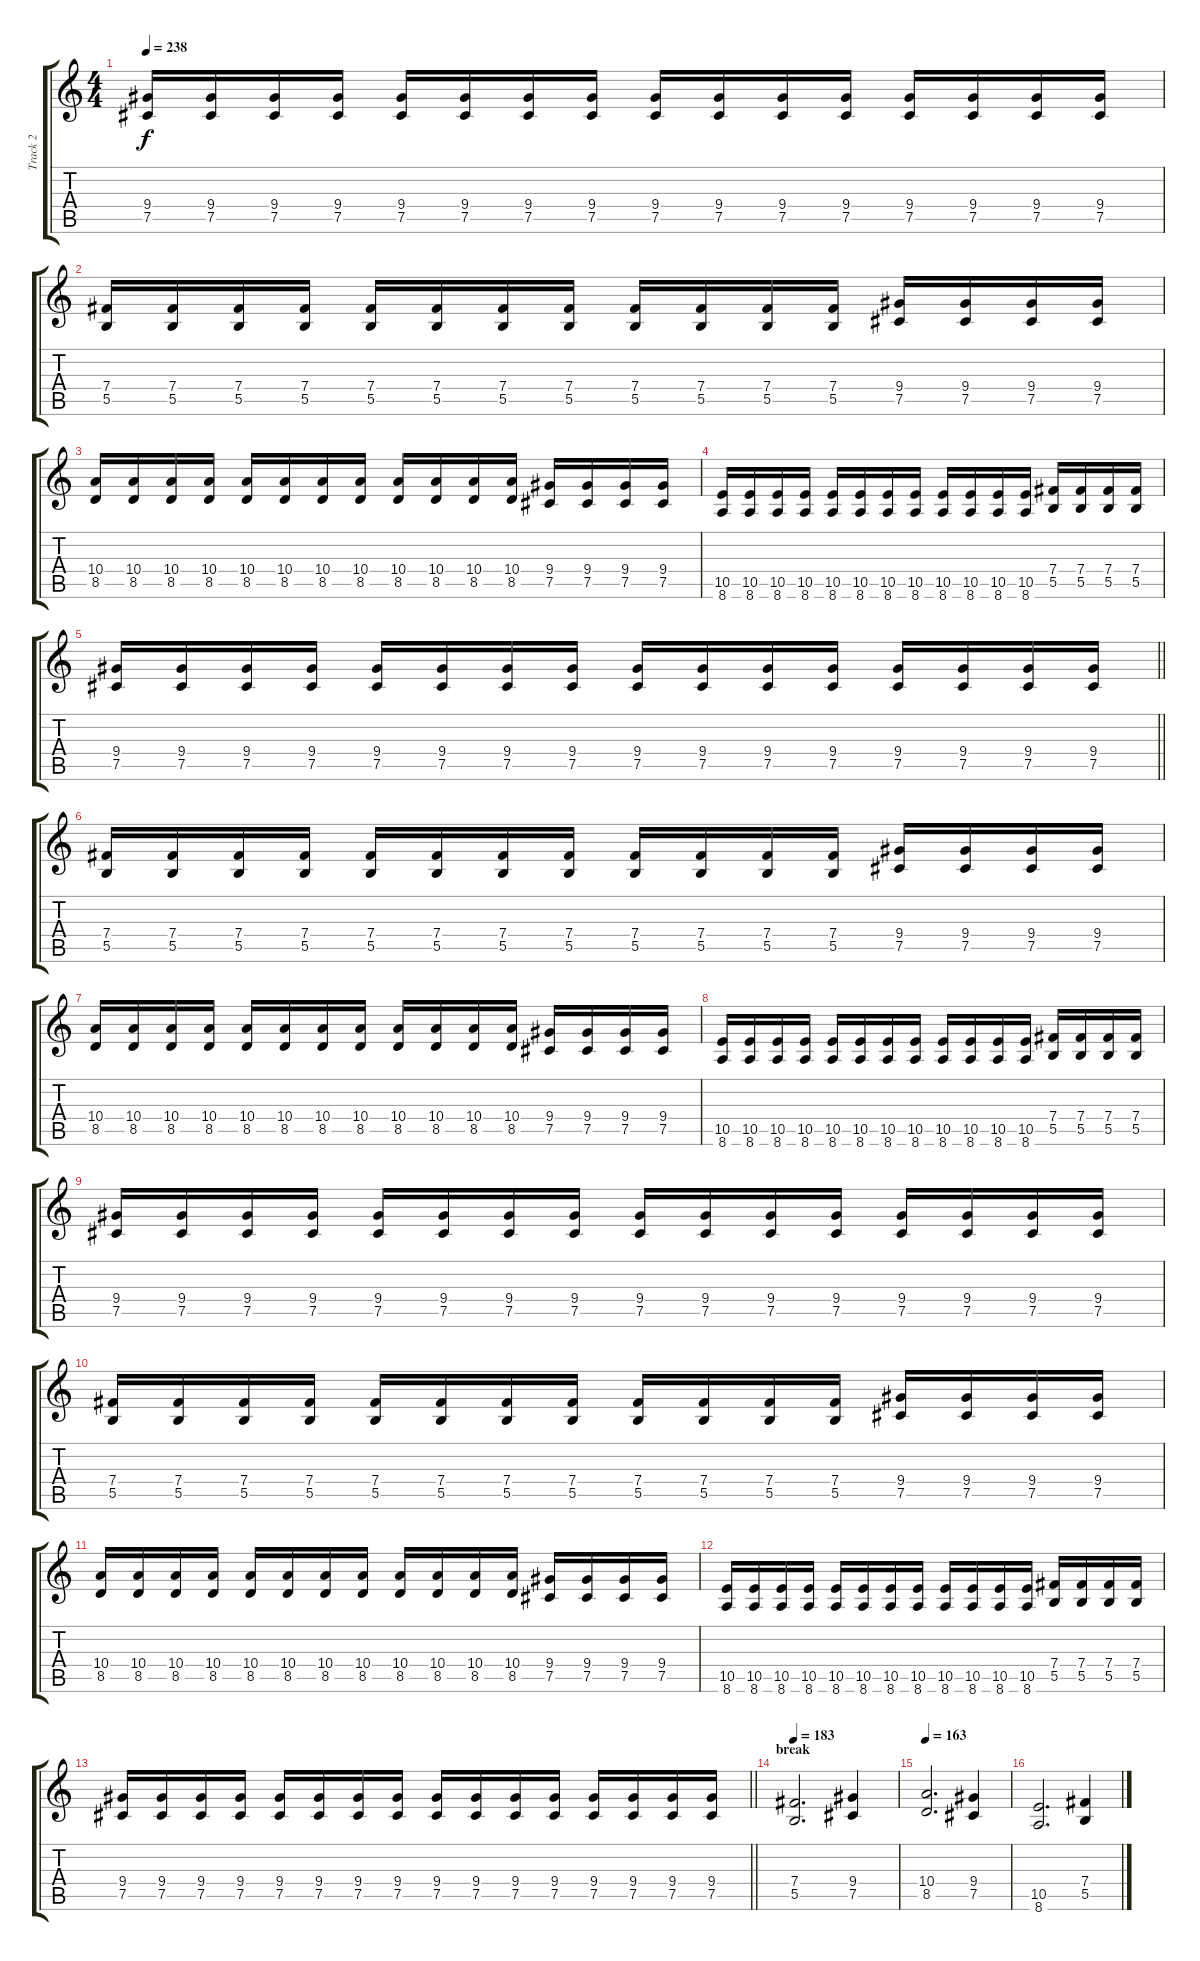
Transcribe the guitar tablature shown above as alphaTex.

\track ("Track 2" "Track 2") {instrument distortionguitar}
\staff {score tabs}
\tuning (Db4 Ab3 E3 B2 Gb2 Db2) {hide}
\ts (4 4)
\tempo 238
\clef g2
\ks c
(9.4 7.5).16{dy f} (9.4 7.5).16 (9.4 7.5).16 (9.4 7.5).16 (9.4 7.5).16 (9.4 7.5).16 (9.4 7.5).16 (9.4 7.5).16 (9.4 7.5).16 (9.4 7.5).16 (9.4 7.5).16 (9.4 7.5).16 (9.4 7.5).16 (9.4 7.5).16 (9.4 7.5).16 (9.4 7.5).16 |
(7.4 5.5).16 (7.4 5.5).16 (7.4 5.5).16 (7.4 5.5).16 (7.4 5.5).16 (7.4 5.5).16 (7.4 5.5).16 (7.4 5.5).16 (7.4 5.5).16 (7.4 5.5).16 (7.4 5.5).16 (7.4 5.5).16 (9.4 7.5).16 (9.4 7.5).16 (9.4 7.5).16 (9.4 7.5).16 |
(10.4 8.5).16 (10.4 8.5).16 (10.4 8.5).16 (10.4 8.5).16 (10.4 8.5).16 (10.4 8.5).16 (10.4 8.5).16 (10.4 8.5).16 (10.4 8.5).16 (10.4 8.5).16 (10.4 8.5).16 (10.4 8.5).16 (9.4 7.5).16 (9.4 7.5).16 (9.4 7.5).16 (9.4 7.5).16 |
(10.5 8.6).16 (10.5 8.6).16 (10.5 8.6).16 (10.5 8.6).16 (10.5 8.6).16 (10.5 8.6).16 (10.5 8.6).16 (10.5 8.6).16 (10.5 8.6).16 (10.5 8.6).16 (10.5 8.6).16 (10.5 8.6).16 (7.4 5.5).16 (7.4 5.5).16 (7.4 5.5).16 (7.4 5.5).16 |
\barLineRight lightlight
(9.4 7.5).16 (9.4 7.5).16 (9.4 7.5).16 (9.4 7.5).16 (9.4 7.5).16 (9.4 7.5).16 (9.4 7.5).16 (9.4 7.5).16 (9.4 7.5).16 (9.4 7.5).16 (9.4 7.5).16 (9.4 7.5).16 (9.4 7.5).16 (9.4 7.5).16 (9.4 7.5).16 (9.4 7.5).16 |
(7.4 5.5).16 (7.4 5.5).16 (7.4 5.5).16 (7.4 5.5).16 (7.4 5.5).16 (7.4 5.5).16 (7.4 5.5).16 (7.4 5.5).16 (7.4 5.5).16 (7.4 5.5).16 (7.4 5.5).16 (7.4 5.5).16 (9.4 7.5).16 (9.4 7.5).16 (9.4 7.5).16 (9.4 7.5).16 |
(10.4 8.5).16 (10.4 8.5).16 (10.4 8.5).16 (10.4 8.5).16 (10.4 8.5).16 (10.4 8.5).16 (10.4 8.5).16 (10.4 8.5).16 (10.4 8.5).16 (10.4 8.5).16 (10.4 8.5).16 (10.4 8.5).16 (9.4 7.5).16 (9.4 7.5).16 (9.4 7.5).16 (9.4 7.5).16 |
(10.5 8.6).16 (10.5 8.6).16 (10.5 8.6).16 (10.5 8.6).16 (10.5 8.6).16 (10.5 8.6).16 (10.5 8.6).16 (10.5 8.6).16 (10.5 8.6).16 (10.5 8.6).16 (10.5 8.6).16 (10.5 8.6).16 (7.4 5.5).16 (7.4 5.5).16 (7.4 5.5).16 (7.4 5.5).16 |
(9.4 7.5).16 (9.4 7.5).16 (9.4 7.5).16 (9.4 7.5).16 (9.4 7.5).16 (9.4 7.5).16 (9.4 7.5).16 (9.4 7.5).16 (9.4 7.5).16 (9.4 7.5).16 (9.4 7.5).16 (9.4 7.5).16 (9.4 7.5).16 (9.4 7.5).16 (9.4 7.5).16 (9.4 7.5).16 |
(7.4 5.5).16 (7.4 5.5).16 (7.4 5.5).16 (7.4 5.5).16 (7.4 5.5).16 (7.4 5.5).16 (7.4 5.5).16 (7.4 5.5).16 (7.4 5.5).16 (7.4 5.5).16 (7.4 5.5).16 (7.4 5.5).16 (9.4 7.5).16 (9.4 7.5).16 (9.4 7.5).16 (9.4 7.5).16 |
(10.4 8.5).16 (10.4 8.5).16 (10.4 8.5).16 (10.4 8.5).16 (10.4 8.5).16 (10.4 8.5).16 (10.4 8.5).16 (10.4 8.5).16 (10.4 8.5).16 (10.4 8.5).16 (10.4 8.5).16 (10.4 8.5).16 (9.4 7.5).16 (9.4 7.5).16 (9.4 7.5).16 (9.4 7.5).16 |
(10.5 8.6).16 (10.5 8.6).16 (10.5 8.6).16 (10.5 8.6).16 (10.5 8.6).16 (10.5 8.6).16 (10.5 8.6).16 (10.5 8.6).16 (10.5 8.6).16 (10.5 8.6).16 (10.5 8.6).16 (10.5 8.6).16 (7.4 5.5).16 (7.4 5.5).16 (7.4 5.5).16 (7.4 5.5).16 |
\barLineRight lightlight
(9.4 7.5).16 (9.4 7.5).16 (9.4 7.5).16 (9.4 7.5).16 (9.4 7.5).16 (9.4 7.5).16 (9.4 7.5).16 (9.4 7.5).16 (9.4 7.5).16 (9.4 7.5).16 (9.4 7.5).16 (9.4 7.5).16 (9.4 7.5).16 (9.4 7.5).16 (9.4 7.5).16 (9.4 7.5).16 |
\section ("" "break")
\tempo 183
(7.4 5.5).2{d} (9.4 7.5).4 |
\tempo 163
(10.4 8.5).2{d} (9.4 7.5).4 |
(10.5 8.6).2{d} (7.4 5.5).4
